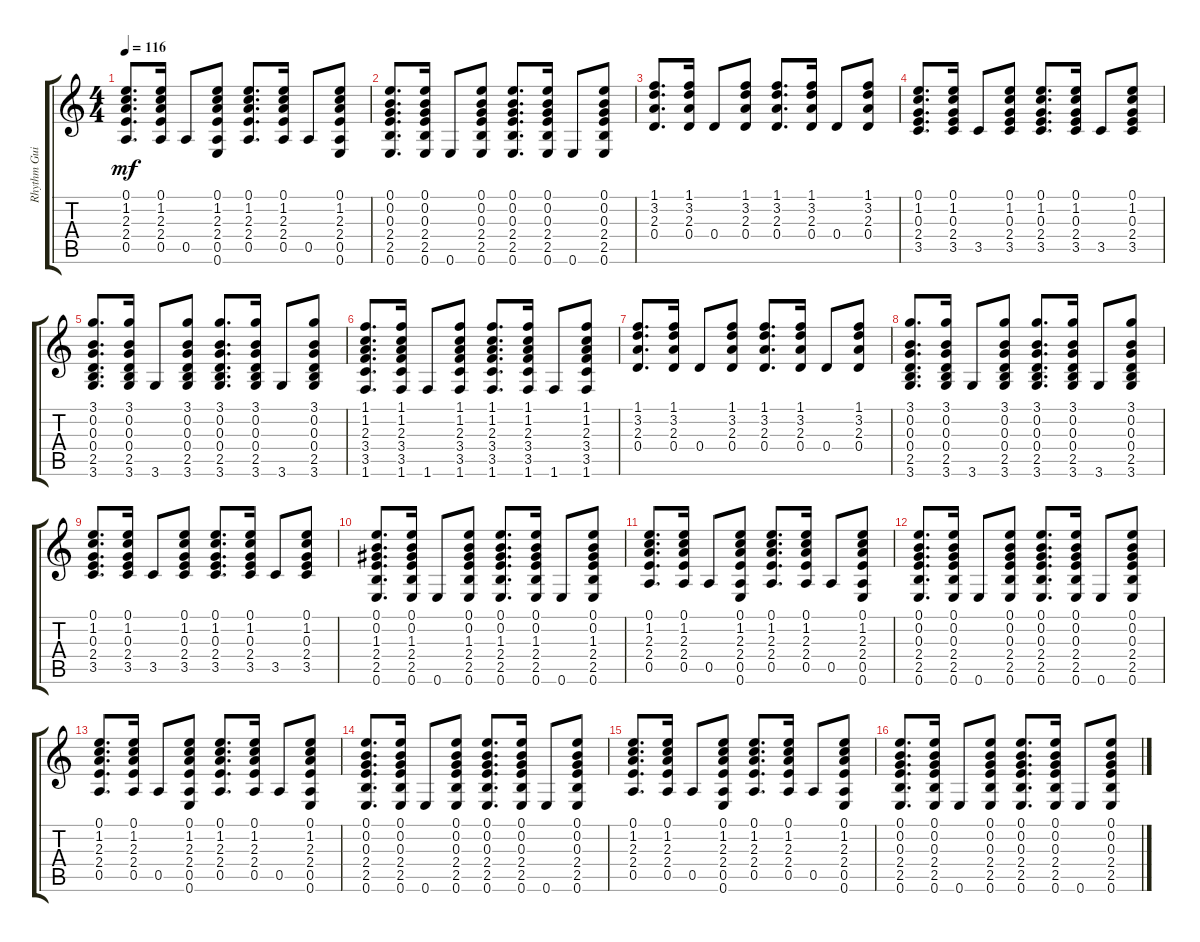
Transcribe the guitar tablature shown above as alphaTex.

\track ("Rhythm Guitar" "Rhythm Gui") {instrument acousticguitarsteel}
\staff {score tabs}
\tuning (E4 B3 G3 D3 A2 E2) {hide}
\ts (4 4)
\tempo 116
\clef g2
\ks c
(0.1 1.2 2.3 2.4 0.5).8{d dy mf} (0.1 1.2 2.3 2.4 0.5).16 0.5.8 (0.1 1.2 2.3 2.4 0.5 0.6).8 (0.1 1.2 2.3 2.4 0.5).8{d} (0.1 1.2 2.3 2.4 0.5).16 0.5.8 (0.1 1.2 2.3 2.4 0.5 0.6).8 |
(0.1 0.2 0.3 2.4 2.5 0.6).8{d} (0.1 0.2 0.3 2.4 2.5 0.6).16 0.6.8 (0.1 0.2 0.3 2.4 2.5 0.6).8 (0.1 0.2 0.3 2.4 2.5 0.6).8{d} (0.1 0.2 0.3 2.4 2.5 0.6).16 0.6.8 (0.1 0.2 0.3 2.4 2.5 0.6).8 |
(1.1 3.2 2.3 0.4).8{d} (1.1 3.2 2.3 0.4).16 0.4.8 (1.1 3.2 2.3 0.4).8 (1.1 3.2 2.3 0.4).8{d} (1.1 3.2 2.3 0.4).16 0.4.8 (1.1 3.2 2.3 0.4).8 |
(0.1 1.2 0.3 2.4 3.5).8{d} (0.1 1.2 0.3 2.4 3.5).16 3.5.8 (0.1 1.2 0.3 2.4 3.5).8 (0.1 1.2 0.3 2.4 3.5).8{d} (0.1 1.2 0.3 2.4 3.5).16 3.5.8 (0.1 1.2 0.3 2.4 3.5).8 |
(3.1 0.2 0.3 0.4 2.5 3.6).8{d} (3.1 0.2 0.3 0.4 2.5 3.6).16 3.6.8 (3.1 0.2 0.3 0.4 2.5 3.6).8 (3.1 0.2 0.3 0.4 2.5 3.6).8{d} (3.1 0.2 0.3 0.4 2.5 3.6).16 3.6.8 (3.1 0.2 0.3 0.4 2.5 3.6).8 |
(1.1 1.2 2.3 3.4 3.5 1.6).8{d} (1.1 1.2 2.3 3.4 3.5 1.6).16 1.6.8 (1.1 1.2 2.3 3.4 3.5 1.6).8 (1.1 1.2 2.3 3.4 3.5 1.6).8{d} (1.1 1.2 2.3 3.4 3.5 1.6).16 1.6.8 (1.1 1.2 2.3 3.4 3.5 1.6).8 |
(1.1 3.2 2.3 0.4).8{d} (1.1 3.2 2.3 0.4).16 0.4.8 (1.1 3.2 2.3 0.4).8 (1.1 3.2 2.3 0.4).8{d} (1.1 3.2 2.3 0.4).16 0.4.8 (1.1 3.2 2.3 0.4).8 |
(3.1 0.2 0.3 0.4 2.5 3.6).8{d} (3.1 0.2 0.3 0.4 2.5 3.6).16 3.6.8 (3.1 0.2 0.3 0.4 2.5 3.6).8 (3.1 0.2 0.3 0.4 2.5 3.6).8{d} (3.1 0.2 0.3 0.4 2.5 3.6).16 3.6.8 (3.1 0.2 0.3 0.4 2.5 3.6).8 |
(0.1 1.2 0.3 2.4 3.5).8{d} (0.1 1.2 0.3 2.4 3.5).16 3.5.8 (0.1 1.2 0.3 2.4 3.5).8 (0.1 1.2 0.3 2.4 3.5).8{d} (0.1 1.2 0.3 2.4 3.5).16 3.5.8 (0.1 1.2 0.3 2.4 3.5).8 |
(0.1 0.2 1.3 2.4 2.5 0.6).8{d} (0.1 0.2 1.3 2.4 2.5 0.6).16 0.6.8 (0.1 0.2 1.3 2.4 2.5 0.6).8 (0.1 0.2 1.3 2.4 2.5 0.6).8{d} (0.1 0.2 1.3 2.4 2.5 0.6).16 0.6.8 (0.1 0.2 1.3 2.4 2.5 0.6).8 |
(0.1 1.2 2.3 2.4 0.5).8{d} (0.1 1.2 2.3 2.4 0.5).16 0.5.8 (0.1 1.2 2.3 2.4 0.5 0.6).8 (0.1 1.2 2.3 2.4 0.5).8{d} (0.1 1.2 2.3 2.4 0.5).16 0.5.8 (0.1 1.2 2.3 2.4 0.5 0.6).8 |
(0.1 0.2 0.3 2.4 2.5 0.6).8{d} (0.1 0.2 0.3 2.4 2.5 0.6).16 0.6.8 (0.1 0.2 0.3 2.4 2.5 0.6).8 (0.1 0.2 0.3 2.4 2.5 0.6).8{d} (0.1 0.2 0.3 2.4 2.5 0.6).16 0.6.8 (0.1 0.2 0.3 2.4 2.5 0.6).8 |
(0.1 1.2 2.3 2.4 0.5).8{d} (0.1 1.2 2.3 2.4 0.5).16 0.5.8 (0.1 1.2 2.3 2.4 0.5 0.6).8 (0.1 1.2 2.3 2.4 0.5).8{d} (0.1 1.2 2.3 2.4 0.5).16 0.5.8 (0.1 1.2 2.3 2.4 0.5 0.6).8 |
(0.1 0.2 0.3 2.4 2.5 0.6).8{d} (0.1 0.2 0.3 2.4 2.5 0.6).16 0.6.8 (0.1 0.2 0.3 2.4 2.5 0.6).8 (0.1 0.2 0.3 2.4 2.5 0.6).8{d} (0.1 0.2 0.3 2.4 2.5 0.6).16 0.6.8 (0.1 0.2 0.3 2.4 2.5 0.6).8 |
(0.1 1.2 2.3 2.4 0.5).8{d} (0.1 1.2 2.3 2.4 0.5).16 0.5.8 (0.1 1.2 2.3 2.4 0.5 0.6).8 (0.1 1.2 2.3 2.4 0.5).8{d} (0.1 1.2 2.3 2.4 0.5).16 0.5.8 (0.1 1.2 2.3 2.4 0.5 0.6).8 |
(0.1 0.2 0.3 2.4 2.5 0.6).8{d} (0.1 0.2 0.3 2.4 2.5 0.6).16 0.6.8 (0.1 0.2 0.3 2.4 2.5 0.6).8 (0.1 0.2 0.3 2.4 2.5 0.6).8{d} (0.1 0.2 0.3 2.4 2.5 0.6).16 0.6.8 (0.1 0.2 0.3 2.4 2.5 0.6).8
